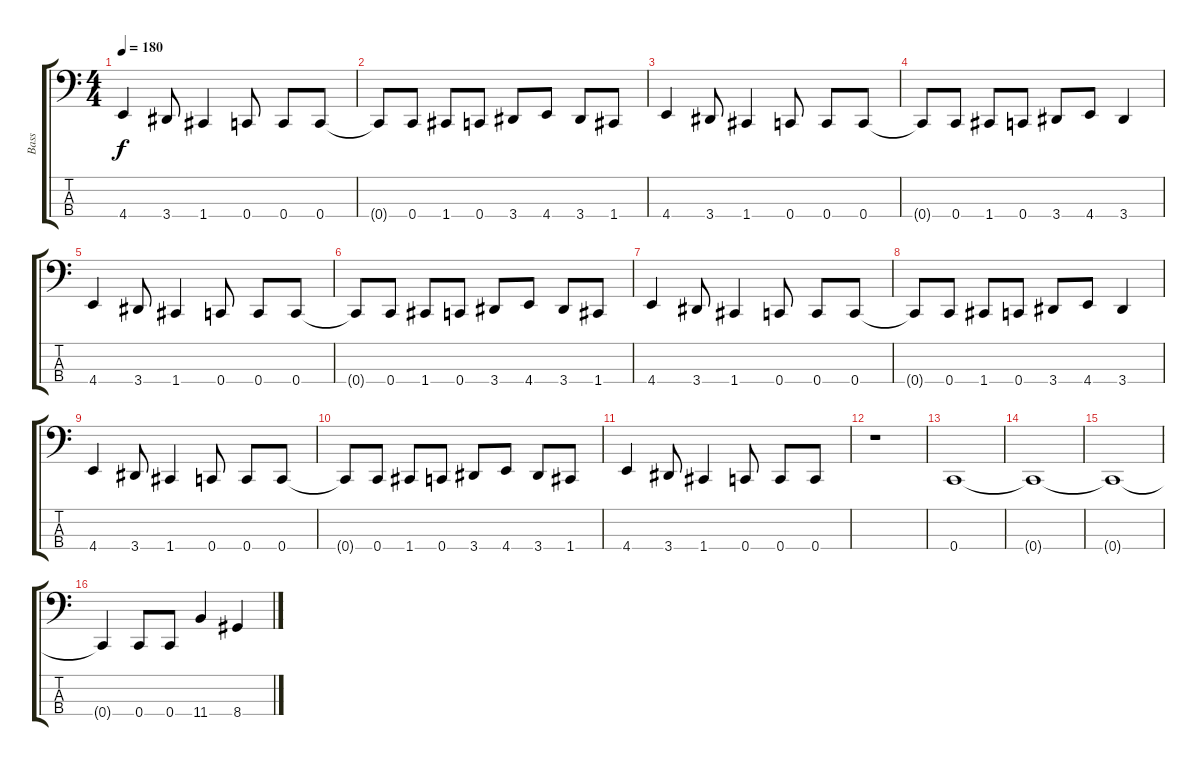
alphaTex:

\track ("Bass" "Bass") {instrument electricbasspick}
\staff {score tabs}
\tuning (F2 C2 G1 C1) {hide}
\ts (4 4)
\tempo 180
\clef f4
\ks c
4.4.4{dy f} 3.4.8 1.4.4 0.4.8 0.4.8 0.4.8 |
0.4{t}.8 0.4.8 1.4.8 0.4.8 3.4.8 4.4.8 3.4.8 1.4.8 |
4.4.4 3.4.8 1.4.4 0.4.8 0.4.8 0.4.8 |
0.4{t}.8 0.4.8 1.4.8 0.4.8 3.4.8 4.4.8 3.4.4 |
4.4.4 3.4.8 1.4.4 0.4.8 0.4.8 0.4.8 |
0.4{t}.8 0.4.8 1.4.8 0.4.8 3.4.8 4.4.8 3.4.8 1.4.8 |
4.4.4 3.4.8 1.4.4 0.4.8 0.4.8 0.4.8 |
0.4{t}.8 0.4.8 1.4.8 0.4.8 3.4.8 4.4.8 3.4.4 |
4.4.4 3.4.8 1.4.4 0.4.8 0.4.8 0.4.8 |
0.4{t}.8 0.4.8 1.4.8 0.4.8 3.4.8 4.4.8 3.4.8 1.4.8 |
4.4.4 3.4.8 1.4.4 0.4.8 0.4.8 0.4.8 |
r.1 |
0.4.1 |
0.4{t}.1 |
0.4{t}.1 |
0.4{t}.4 0.4.8 0.4.8 11.4.4 8.4.4
